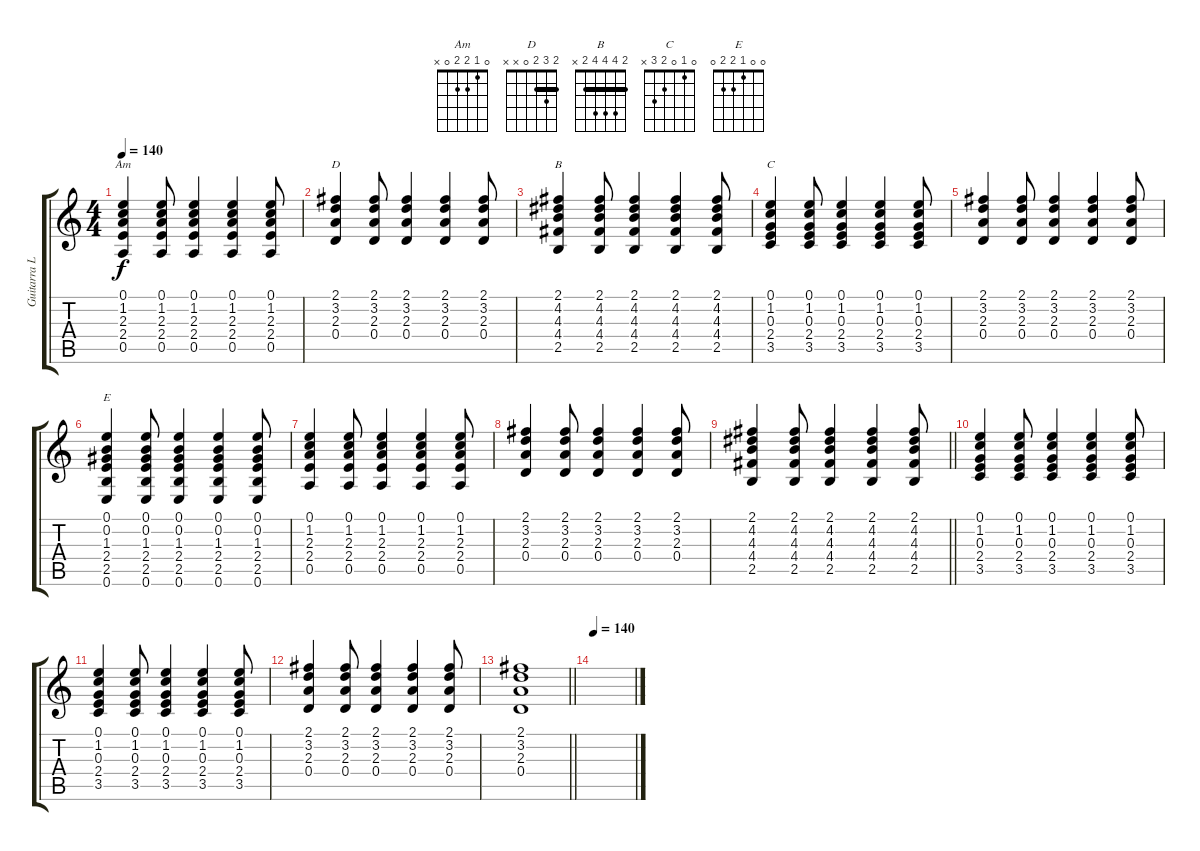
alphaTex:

\track ("Guitarra Limpia" "Guitarra L") {instrument electricguitarclean}
\staff {score tabs}
\tuning (E4 B3 G3 D3 A2 E2) {hide}
\chord ("Am" 0 1 2 2 0 x)
\chord ("D" 2 3 2 0 x x) {barre 2}
\chord ("B" 2 4 4 4 2 x) {barre 2}
\chord ("C" 0 1 0 2 3 x)
\chord ("E" 0 0 1 2 2 0)
\ts (4 4)
\tempo 140
\clef g2
\ks c
(0.1 1.2 2.3 2.4 0.5).4{ch "Am" dy f} (0.1 1.2 2.3 2.4 0.5).8 (0.1 1.2 2.3 2.4 0.5).4 (0.1 1.2 2.3 2.4 0.5).4 (0.1 1.2 2.3 2.4 0.5).8 |
(2.1 3.2 2.3 0.4).4{ch "D"} (2.1 3.2 2.3 0.4).8 (2.1 3.2 2.3 0.4).4 (2.1 3.2 2.3 0.4).4 (2.1 3.2 2.3 0.4).8 |
(2.1 4.2 4.3 4.4 2.5).4{ch "B"} (2.1 4.2 4.3 4.4 2.5).8 (2.1 4.2 4.3 4.4 2.5).4 (2.1 4.2 4.3 4.4 2.5).4 (2.1 4.2 4.3 4.4 2.5).8 |
(0.1 1.2 0.3 2.4 3.5).4{ch "C"} (0.1 1.2 0.3 2.4 3.5).8 (0.1 1.2 0.3 2.4 3.5).4 (0.1 1.2 0.3 2.4 3.5).4 (0.1 1.2 0.3 2.4 3.5).8 |
(2.1 3.2 2.3 0.4).4 (2.1 3.2 2.3 0.4).8 (2.1 3.2 2.3 0.4).4 (2.1 3.2 2.3 0.4).4 (2.1 3.2 2.3 0.4).8 |
(0.1 0.2 1.3 2.4 2.5 0.6).4{ch "E"} (0.1 0.2 1.3 2.4 2.5 0.6).8 (0.1 0.2 1.3 2.4 2.5 0.6).4 (0.1 0.2 1.3 2.4 2.5 0.6).4 (0.1 0.2 1.3 2.4 2.5 0.6).8 |
(0.1 1.2 2.3 2.4 0.5).4 (0.1 1.2 2.3 2.4 0.5).8 (0.1 1.2 2.3 2.4 0.5).4 (0.1 1.2 2.3 2.4 0.5).4 (0.1 1.2 2.3 2.4 0.5).8 |
(2.1 3.2 2.3 0.4).4 (2.1 3.2 2.3 0.4).8 (2.1 3.2 2.3 0.4).4 (2.1 3.2 2.3 0.4).4 (2.1 3.2 2.3 0.4).8 |
\barLineRight lightlight
(2.1 4.2 4.3 4.4 2.5).4 (2.1 4.2 4.3 4.4 2.5).8 (2.1 4.2 4.3 4.4 2.5).4 (2.1 4.2 4.3 4.4 2.5).4 (2.1 4.2 4.3 4.4 2.5).8 |
(0.1 1.2 0.3 2.4 3.5).4 (0.1 1.2 0.3 2.4 3.5).8 (0.1 1.2 0.3 2.4 3.5).4 (0.1 1.2 0.3 2.4 3.5).4 (0.1 1.2 0.3 2.4 3.5).8 |
(0.1 1.2 0.3 2.4 3.5).4 (0.1 1.2 0.3 2.4 3.5).8 (0.1 1.2 0.3 2.4 3.5).4 (0.1 1.2 0.3 2.4 3.5).4 (0.1 1.2 0.3 2.4 3.5).8 |
(2.1 3.2 2.3 0.4).4 (2.1 3.2 2.3 0.4).8 (2.1 3.2 2.3 0.4).4 (2.1 3.2 2.3 0.4).4 (2.1 3.2 2.3 0.4).8 |
\barLineRight lightlight
(2.1 3.2 2.3 0.4).1 |
\tempo 140
